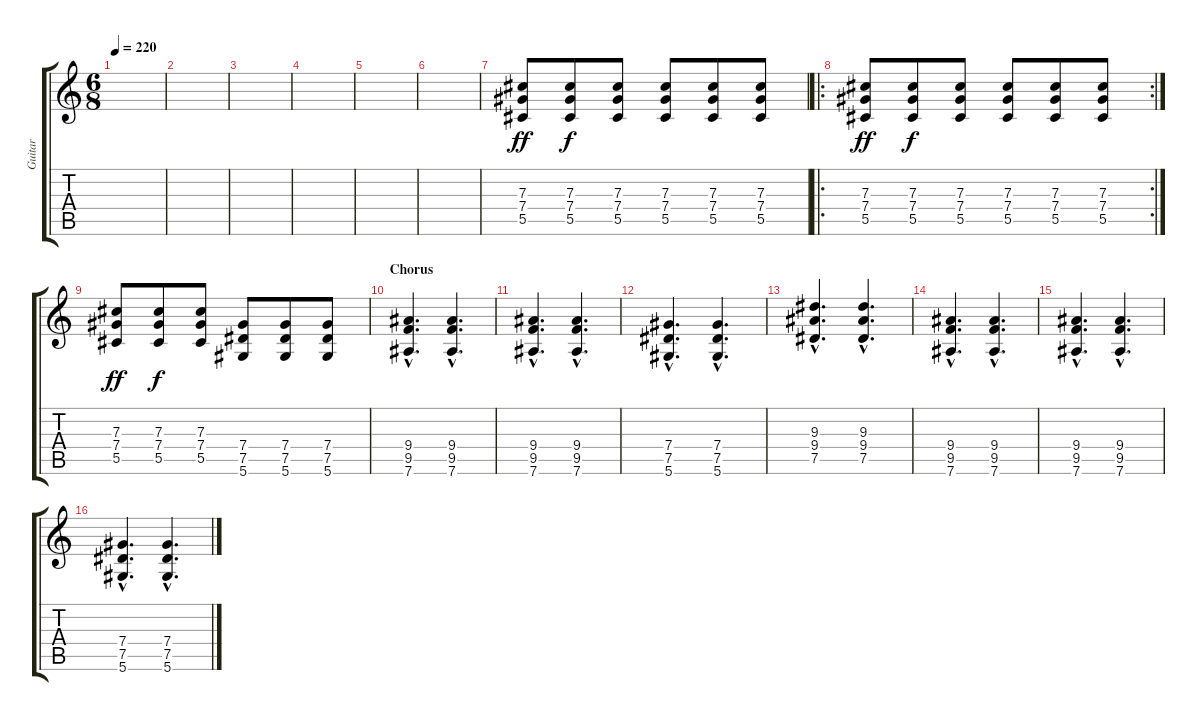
\track ("Guitar" "Guitar") {instrument distortionguitar}
\staff {score tabs}
\tuning (Eb4 Bb3 Gb3 Db3 Ab2 Eb2) {hide}
\ts (6 8)
\tempo 220
\clef g2
\ks c
|
|
|
|
|
|
(7.3 7.4 5.5).8{dy ff volume 10} (7.3 7.4 5.5).8{dy f} (7.3 7.4 5.5).8 (7.3 7.4 5.5).8 (7.3 7.4 5.5).8 (7.3 7.4 5.5).8 |
\ro
\rc 2
(7.3 7.4 5.5).8{dy ff} (7.3 7.4 5.5).8{dy f} (7.3 7.4 5.5).8 (7.3 7.4 5.5).8 (7.3 7.4 5.5).8 (7.3 7.4 5.5).8 |
(7.3 7.4 5.5).8{dy ff} (7.3 7.4 5.5).8{dy f} (7.3 7.4 5.5).8 (7.4 7.5 5.6).8 (7.4 7.5 5.6).8 (7.4 7.5 5.6).8 |
\section ("" "Chorus")
(9.4{hac} 9.5{hac} 7.6{hac}).4{d} (9.4{hac} 9.5{hac} 7.6{hac}).4{d} |
(9.4{hac} 9.5{hac} 7.6{hac}).4{d} (9.4{hac} 9.5{hac} 7.6{hac}).4{d} |
(7.4{hac} 7.5{hac} 5.6{hac}).4{d} (7.4{hac} 7.5{hac} 5.6{hac}).4{d} |
(9.3{hac} 9.4{hac} 7.5{hac}).4{d} (9.3{hac} 9.4{hac} 7.5{hac}).4{d} |
(9.4{hac} 9.5{hac} 7.6{hac}).4{d} (9.4{hac} 9.5{hac} 7.6{hac}).4{d} |
(9.4{hac} 9.5{hac} 7.6{hac}).4{d} (9.4{hac} 9.5{hac} 7.6{hac}).4{d} |
(7.4{hac} 7.5{hac} 5.6{hac}).4{d} (7.4{hac} 7.5{hac} 5.6{hac}).4{d}
